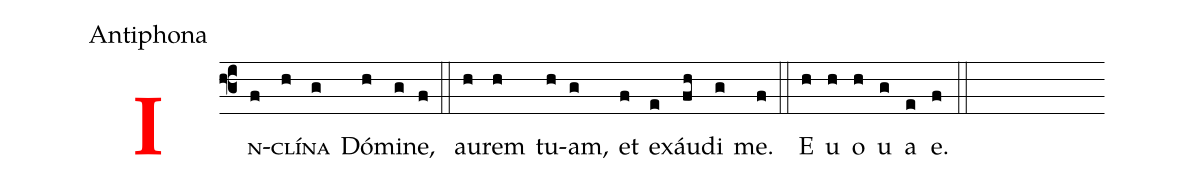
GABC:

office-part: Antiphona;
%%
<v>\bf\textcolor{red}{I}</v><v>\sc{n}</v>(f3f)<v>\sc{clí}</v>(h)<v>\sc{na}</v>(g) Dó(h)mi(g)ne,(f) (::) au(h)rem(h) tu(h)am,(g) et(f) ex(e)áu(fh)di(g) me.(f)  (::) E(h) u(h) o(h) u(g) a(e) e.(f) (::)
